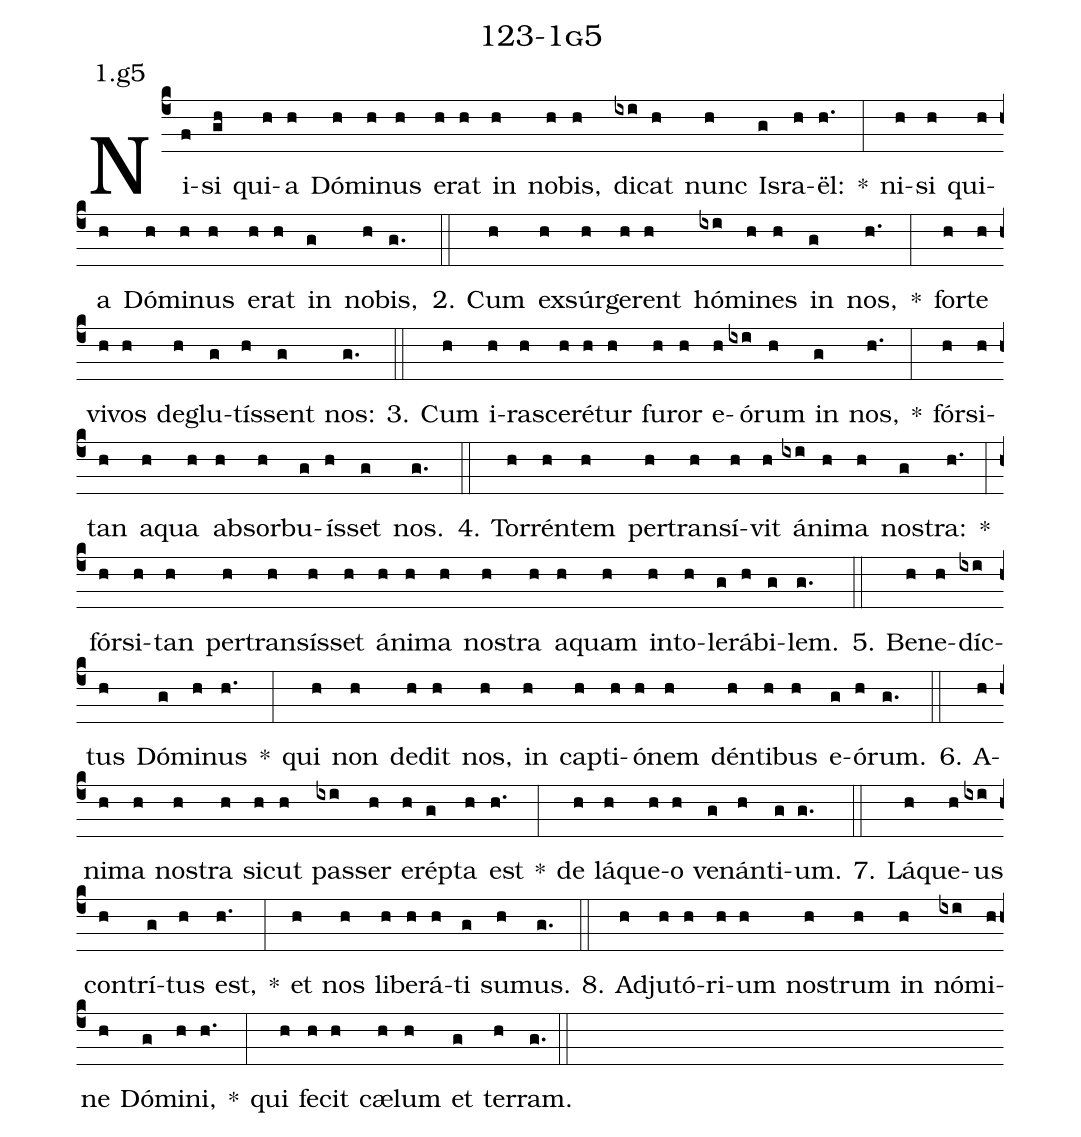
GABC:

name: 123-1g5;
annotation: 1.g5;
%%
(c4)Ni(f)si(gh) qui(h)a(h) Dó(h)mi(h)nus(h) e(h)rat(h) in(h) no(h)bis,(h) di(ixi)cat(h) nunc(h) Is(g)ra(h)ël:(h.) *(:) ni(h)si(h) qui(h)a(h) Dó(h)mi(h)nus(h) e(h)rat(h) in(g) no(h)bis,(g.) (::)
2. Cum(h) ex(h)súr(h)ge(h)rent(h) hó(ixi)mi(h)nes(h) in(g) nos,(h.) *(:) for(h)te(h) vi(h)vos(h) de(h)glu(g)tís(h)sent(g) nos:(g.) (::)
3. Cum(h) i(h)ra(h)sce(h)ré(h)tur(h) fu(h)ror(h) e(h)ó(ixi)rum(h) in(g) nos,(h.) *(:) fór(h)si(h)tan(h) a(h)qua(h) ab(h)sor(h)bu(g)ís(h)set(g) nos.(g.) (::)
4. Tor(h)rén(h)tem(h) per(h)trans(h)í(h)vit(h) á(ixi)ni(h)ma(h) nos(g)tra:(h.) *(:) fór(h)si(h)tan(h) per(h)trans(h)ís(h)set(h) á(h)ni(h)ma(h) nos(h)tra(h) a(h)quam(h) in(h)to(h)le(g)rá(h)bi(g)lem.(g.) (::)
5. Be(h)ne(h)díc(ixi)tus(h) Dó(g)mi(h)nus(h.) *(:) qui(h) non(h) de(h)dit(h) nos,(h) in(h) cap(h)ti(h)ó(h)nem(h) dén(h)ti(h)bus(h) e(g)ó(h)rum.(g.) (::)
6. A(h)ni(h)ma(h) nos(h)tra(h) sic(h)ut(h) pas(ixi)ser(h) e(h)rép(g)ta(h) est(h.) *(:) de(h) lá(h)que(h)o(h) ve(g)nán(h)ti(g)um.(g.) (::)
7. Lá(h)que(h)us(ixi) con(h)trí(g)tus(h) est,(h.) *(:) et(h) nos(h) li(h)be(h)rá(h)ti(g) su(h)mus.(g.) (::)
8. Ad(h)ju(h)tó(h)ri(h)um(h) nos(h)trum(h) in(h) nó(ixi)mi(h)ne(h) Dó(g)mi(h)ni,(h.) *(:) qui(h) fe(h)cit(h) cæ(h)lum(h) et(g) ter(h)ram.(g.) (::)
